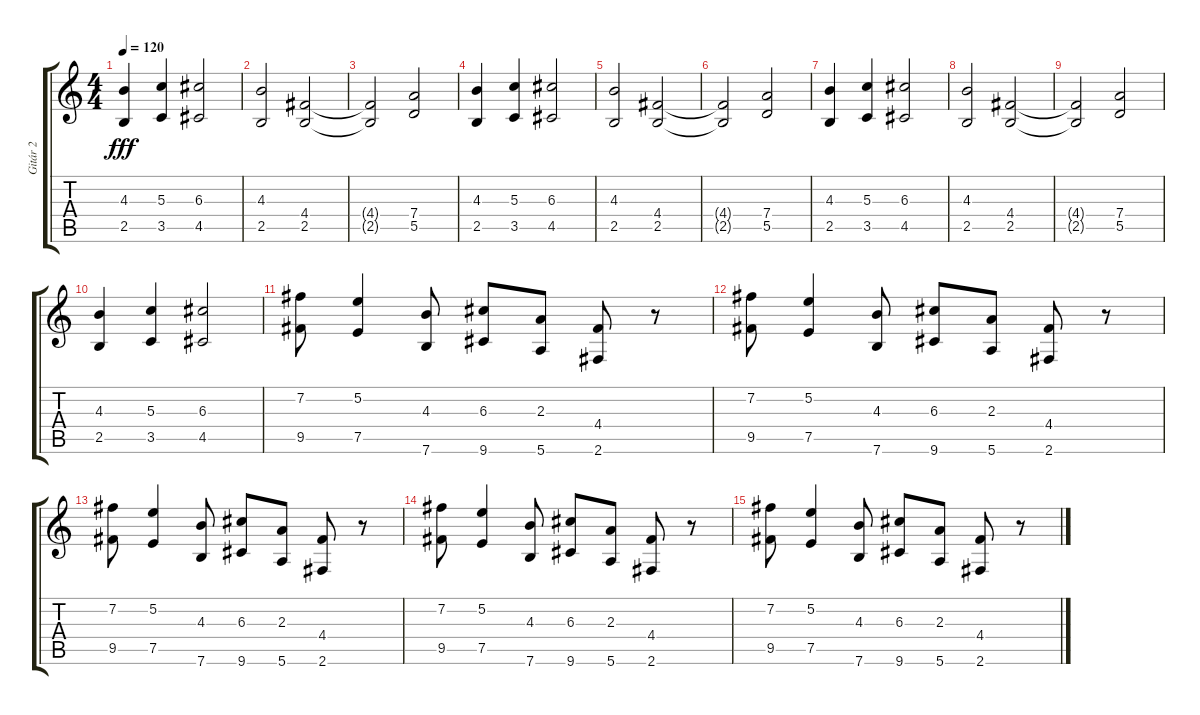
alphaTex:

\track ("Gitár 2" "Gitár 2") {instrument distortionguitar}
\staff {score tabs}
\tuning (E4 B3 G3 D3 A2 E2) {hide}
\ts (4 4)
\tempo 120
\clef g2
\ks c
(4.3 2.5).4{dy fff} (5.3 3.5).4 (6.3 4.5).2 |
(4.3 2.5).2 (4.4 2.5).2 |
(4.4{t} 2.5{t}).2 (7.4 5.5).2 |
(4.3 2.5).4 (5.3 3.5).4 (6.3 4.5).2 |
(4.3 2.5).2 (4.4 2.5).2 |
(4.4{t} 2.5{t}).2 (7.4 5.5).2 |
(4.3 2.5).4 (5.3 3.5).4 (6.3 4.5).2 |
(4.3 2.5).2 (4.4 2.5).2 |
(4.4{t} 2.5{t}).2 (7.4 5.5).2 |
(4.3 2.5).4 (5.3 3.5).4 (6.3 4.5).2 |
(7.2 9.5).8 (5.2 7.5).4 (4.3 7.6).8 (6.3 9.6).8 (2.3 5.6).8 (4.4 2.6).8 r.8 |
(7.2 9.5).8 (5.2 7.5).4 (4.3 7.6).8 (6.3 9.6).8 (2.3 5.6).8 (4.4 2.6).8 r.8 |
(7.2 9.5).8 (5.2 7.5).4 (4.3 7.6).8 (6.3 9.6).8 (2.3 5.6).8 (4.4 2.6).8 r.8 |
(7.2 9.5).8 (5.2 7.5).4 (4.3 7.6).8 (6.3 9.6).8 (2.3 5.6).8 (4.4 2.6).8 r.8 |
(7.2 9.5).8 (5.2 7.5).4 (4.3 7.6).8 (6.3 9.6).8 (2.3 5.6).8 (4.4 2.6).8 r.8
